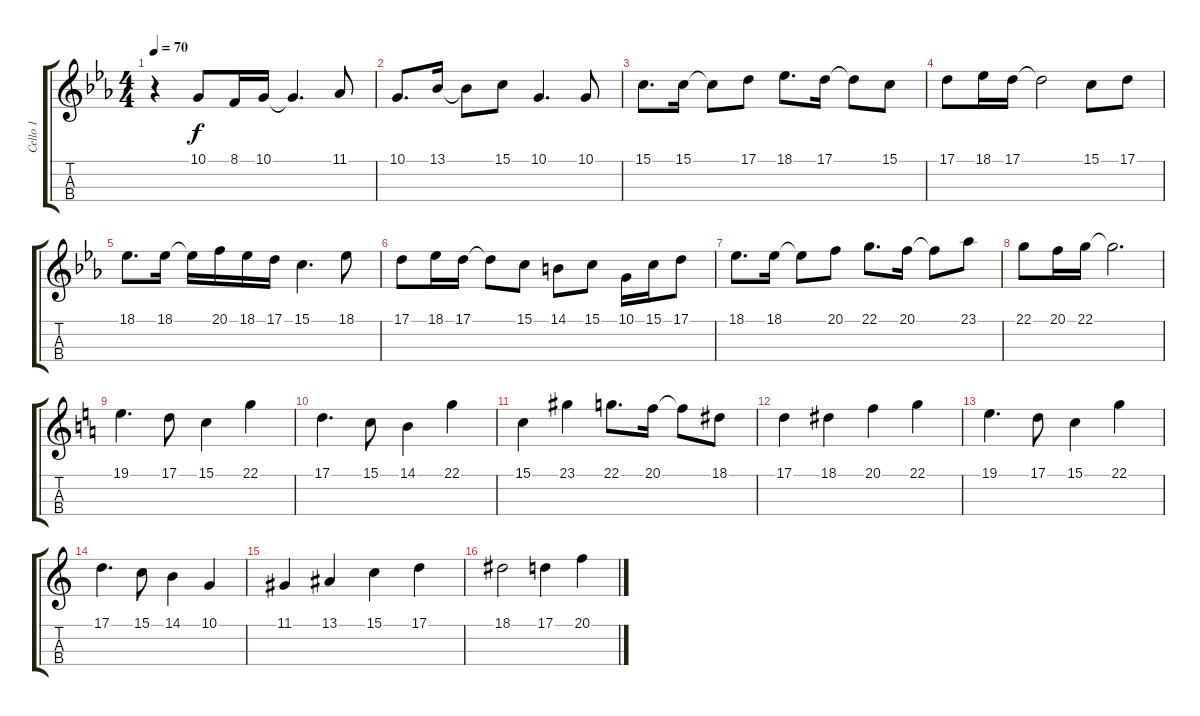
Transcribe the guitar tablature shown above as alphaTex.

\track ("Cello 1" "Cello 1") {instrument cello}
\staff {score tabs}
\tuning (A3 D3 G2 C2) {hide}
\ts (4 4)
\tempo 70
\clef g2
\ks eb
r.4{dy f} 10.1.8 8.1.16 10.1.16 10.1{t}.4{d} 11.1.8 |
10.1.8{d} 13.1.16 13.1{t}.8 15.1.8 10.1.4{d} 10.1.8 |
15.1.8{d} 15.1.16 15.1{t}.8 17.1.8 18.1.8{d} 17.1.16 17.1{t}.8 15.1.8 |
17.1.8 18.1.16 17.1.16 17.1{t}.2 15.1.8 17.1.8 |
18.1.8{d} 18.1.16 18.1{t}.16 20.1.16 18.1.16 17.1.16 15.1.4{d} 18.1.8 |
17.1.8 18.1.16 17.1.16 17.1{t}.8 15.1.8 14.1.8 15.1.8 10.1.16 15.1.16 17.1.8 |
18.1.8{d} 18.1.16 18.1{t}.8 20.1.8 22.1.8{d} 20.1.16 20.1{t}.8 23.1.8 |
22.1.8 20.1.16 22.1.16 22.1{t}.2{d} |
\ks c
19.1.4{d} 17.1.8 15.1.4 22.1.4 |
17.1.4{d} 15.1.8 14.1.4 22.1.4 |
15.1.4 23.1.4 22.1.8{d} 20.1.16 20.1{t}.8 18.1.8 |
17.1.4 18.1.4 20.1.4 22.1.4 |
19.1.4{d} 17.1.8 15.1.4 22.1.4 |
17.1.4{d} 15.1.8 14.1.4 10.1.4 |
11.1.4 13.1.4 15.1.4 17.1.4 |
18.1.2 17.1.4 20.1.4
